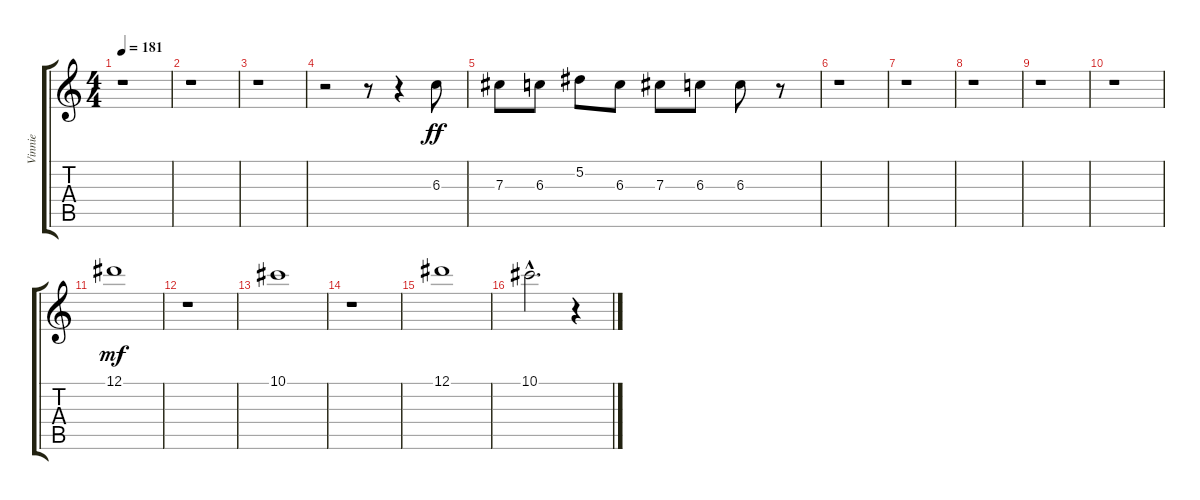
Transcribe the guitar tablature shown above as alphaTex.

\track ("Vinnie" "Vinnie") {instrument distortionguitar}
\staff {score tabs}
\tuning (Eb4 Bb3 Gb3 Db3 Ab2 Db2) {hide}
\ts (4 4)
\tempo 181
\clef g2
\ks c
r.1{dy ff} |
r.1 |
r.1 |
r.2 r.8 r.4 6.3.8 |
7.3.8 6.3.8 5.2.8 6.3.8 7.3.8 6.3.8 6.3.8 r.8 |
r.1 |
r.1 |
r.1 |
r.1 |
r.1 |
12.1.1{dy mf} |
r.1 |
10.1.1 |
r.1 |
12.1.1 |
10.1{hac}.2{d} r.4
